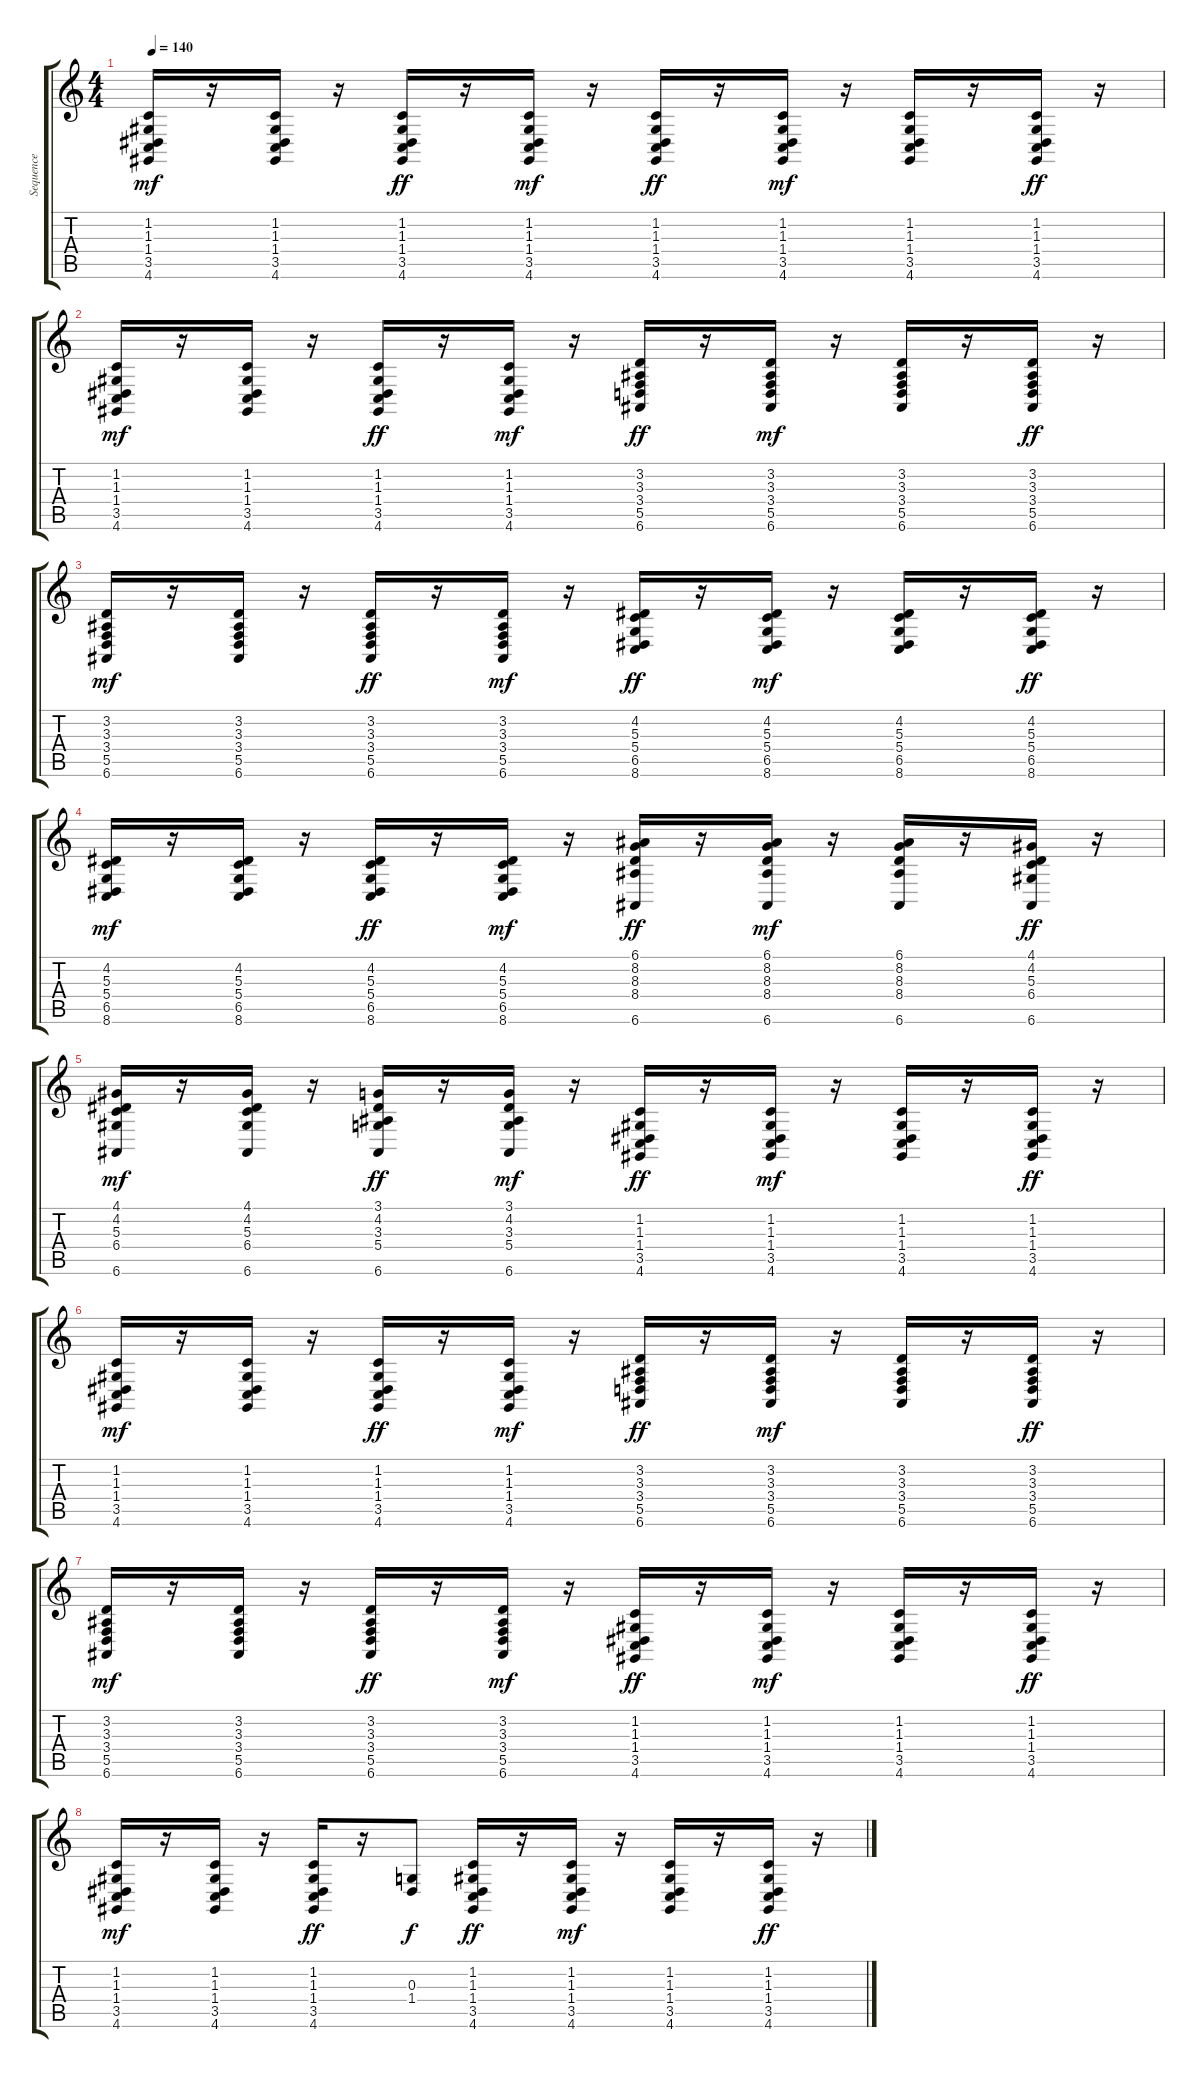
\track ("Sequence" "Sequence") {instrument stringensemble1}
\staff {score tabs}
\tuning (E4 B3 G3 D3 A2 E2) {hide}
\ts (4 4)
\tempo 140
\clef g2
\ks c
(1.2 1.3 1.4 3.5 4.6).16{dy mf} r.16 (1.2 1.3 1.4 3.5 4.6).16 r.16 (1.2 1.3 1.4 3.5 4.6).16{dy ff} r.16 (1.2 1.3 1.4 3.5 4.6).16{dy mf} r.16 (1.2 1.3 1.4 3.5 4.6).16{dy ff} r.16 (1.2 1.3 1.4 3.5 4.6).16{dy mf} r.16 (1.2 1.3 1.4 3.5 4.6).16 r.16 (1.2 1.3 1.4 3.5 4.6).16{dy ff} r.16 |
(1.2 1.3 1.4 3.5 4.6).16{dy mf} r.16 (1.2 1.3 1.4 3.5 4.6).16 r.16 (1.2 1.3 1.4 3.5 4.6).16{dy ff} r.16 (1.2 1.3 1.4 3.5 4.6).16{dy mf} r.16 (3.2 3.3 3.4 5.5 6.6).16{dy ff} r.16 (3.2 3.3 3.4 5.5 6.6).16{dy mf} r.16 (3.2 3.3 3.4 5.5 6.6).16 r.16 (3.2 3.3 3.4 5.5 6.6).16{dy ff} r.16 |
(3.2 3.3 3.4 5.5 6.6).16{dy mf} r.16 (3.2 3.3 3.4 5.5 6.6).16 r.16 (3.2 3.3 3.4 5.5 6.6).16{dy ff} r.16 (3.2 3.3 3.4 5.5 6.6).16{dy mf} r.16 (4.2 5.3 5.4 6.5 8.6).16{dy ff} r.16 (4.2 5.3 5.4 6.5 8.6).16{dy mf} r.16 (4.2 5.3 5.4 6.5 8.6).16 r.16 (4.2 5.3 5.4 6.5 8.6).16{dy ff} r.16 |
(4.2 5.3 5.4 6.5 8.6).16{dy mf} r.16 (4.2 5.3 5.4 6.5 8.6).16 r.16 (4.2 5.3 5.4 6.5 8.6).16{dy ff} r.16 (4.2 5.3 5.4 6.5 8.6).16{dy mf} r.16 (6.1 8.2 8.3 8.4 6.6).16{dy ff} r.16 (6.1 8.2 8.3 8.4 6.6).16{dy mf} r.16 (6.1 8.2 8.3 8.4 6.6).16 r.16 (4.1 4.2 5.3 6.4 6.6).16{dy ff} r.16 |
(4.1 4.2 5.3 6.4 6.6).16{dy mf} r.16 (4.1 4.2 5.3 6.4 6.6).16 r.16 (3.1 4.2 3.3 5.4 6.6).16{dy ff} r.16 (3.1 4.2 3.3 5.4 6.6).16{dy mf} r.16 (1.2 1.3 1.4 3.5 4.6).16{dy ff} r.16 (1.2 1.3 1.4 3.5 4.6).16{dy mf} r.16 (1.2 1.3 1.4 3.5 4.6).16 r.16 (1.2 1.3 1.4 3.5 4.6).16{dy ff} r.16 |
(1.2 1.3 1.4 3.5 4.6).16{dy mf} r.16 (1.2 1.3 1.4 3.5 4.6).16 r.16 (1.2 1.3 1.4 3.5 4.6).16{dy ff} r.16 (1.2 1.3 1.4 3.5 4.6).16{dy mf} r.16 (3.2 3.3 3.4 5.5 6.6).16{dy ff} r.16 (3.2 3.3 3.4 5.5 6.6).16{dy mf} r.16 (3.2 3.3 3.4 5.5 6.6).16 r.16 (3.2 3.3 3.4 5.5 6.6).16{dy ff} r.16 |
(3.2 3.3 3.4 5.5 6.6).16{dy mf} r.16 (3.2 3.3 3.4 5.5 6.6).16 r.16 (3.2 3.3 3.4 5.5 6.6).16{dy ff} r.16 (3.2 3.3 3.4 5.5 6.6).16{dy mf} r.16 (1.2 1.3 1.4 3.5 4.6).16{dy ff} r.16 (1.2 1.3 1.4 3.5 4.6).16{dy mf} r.16 (1.2 1.3 1.4 3.5 4.6).16 r.16 (1.2 1.3 1.4 3.5 4.6).16{dy ff} r.16 |
(1.2 1.3 1.4 3.5 4.6).16{dy mf} r.16 (1.2 1.3 1.4 3.5 4.6).16 r.16 (1.2 1.3 1.4 3.5 4.6).16{dy ff} r.16 (0.3 1.4).8{dy f} (1.2 1.3 1.4 3.5 4.6).16{dy ff} r.16 (1.2 1.3 1.4 3.5 4.6).16{dy mf} r.16 (1.2 1.3 1.4 3.5 4.6).16 r.16 (1.2 1.3 1.4 3.5 4.6).16{dy ff} r.16
